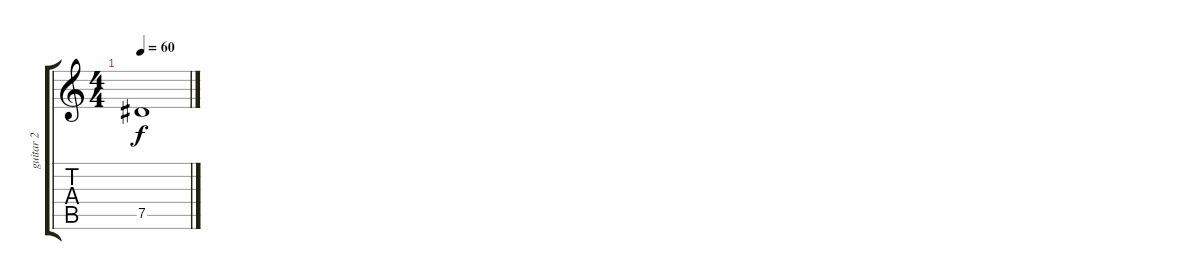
\track ("guitar 2" "guitar 2") {instrument overdrivenguitar}
\staff {score tabs}
\tuning (Eb4 Bb3 Gb3 Db3 Ab2 Eb2) {hide}
\ts (4 4)
\tempo 60
\clef g2
\ks c
7.5{t}.1{dy f}
